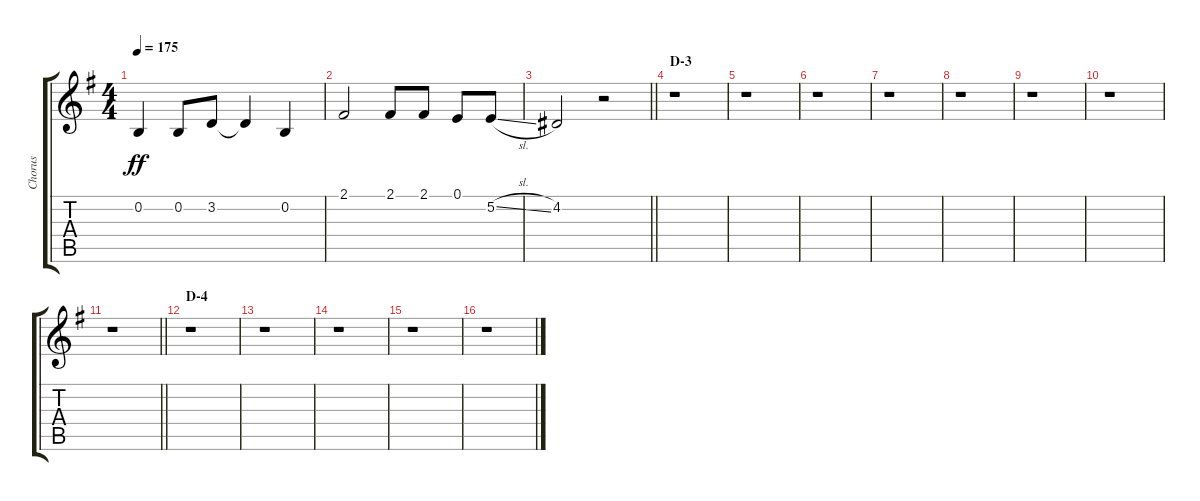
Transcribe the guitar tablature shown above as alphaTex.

\track ("Chorus" "Chorus") {instrument voiceoohs}
\staff {score tabs}
\tuning (E4 B3 G3 D3 A2 E2) {hide}
\ts (4 4)
\tempo 175
\clef g2
\ks g
0.2.4{dy ff} 0.2.8 3.2.8 3.2{t}.4 0.2.4 |
2.1.2 2.1.8 2.1.8 0.1.8 5.2{sl}.8 |
\barLineRight lightlight
4.2.2 r.2 |
\section ("" "D-3")
r.1 |
r.1 |
r.1 |
r.1 |
r.1 |
r.1 |
r.1 |
\barLineRight lightlight
r.1 |
\section ("" "D-4")
r.1 |
r.1 |
r.1 |
r.1 |
r.1
